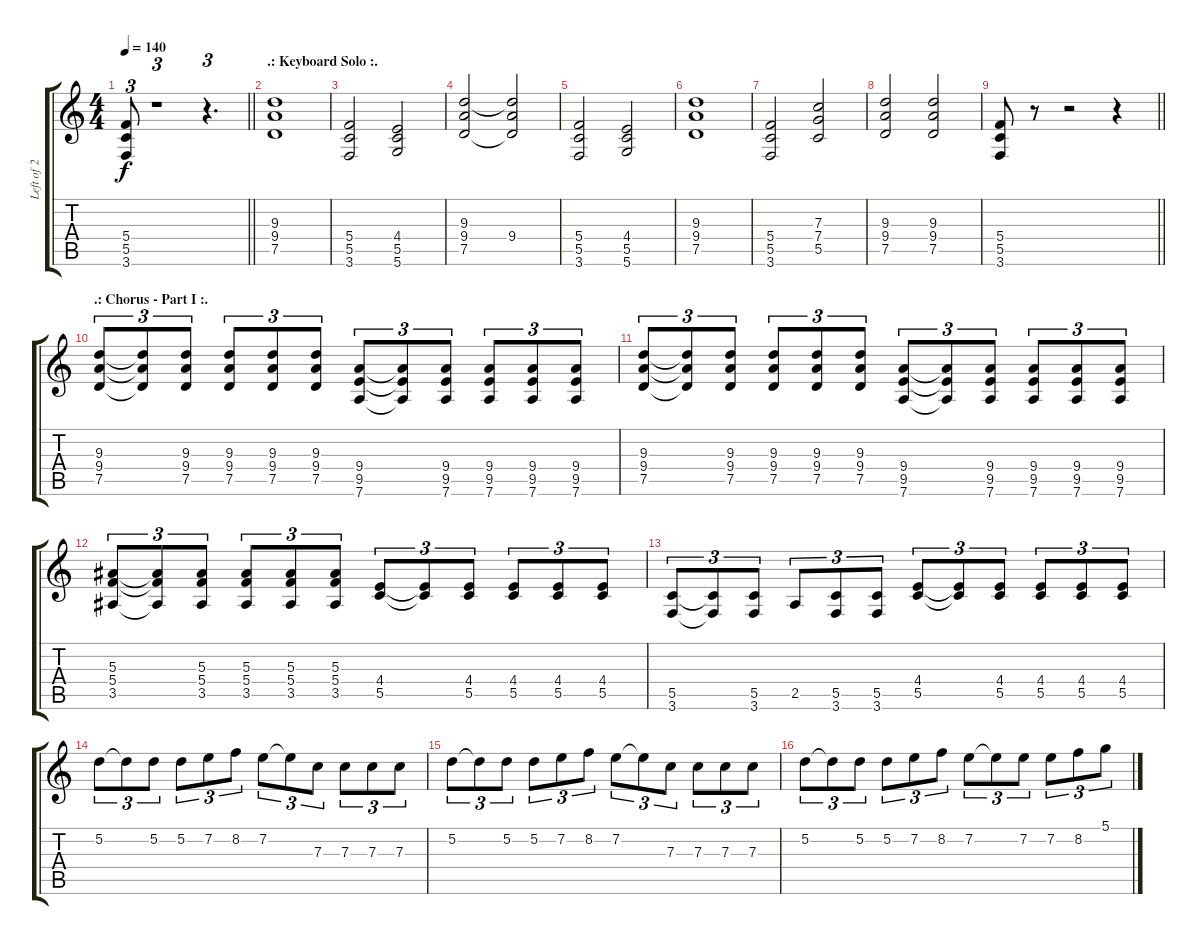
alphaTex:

\track ("Left of 2" "Left of 2") {instrument overdrivenguitar}
\staff {score tabs}
\tuning (D4 A3 F3 C3 G2 D2) {hide}
\ts (4 4)
\tempo 140
\clef g2
\barLineRight lightlight
\ks c
(5.4 5.5 3.6).8{tu (3 2) dy f} r.1{tu (3 2)} r.4{d tu (3 2)} |
\section ("" ".: Keyboard Solo :.")
(9.3 9.4 7.5).1{volume 14} |
(5.4 5.5 3.6).2 (4.4 5.5 5.6).2 |
(9.3 9.4 7.5).2 (9.3{t} 9.4 7.5{t}).2 |
(5.4 5.5 3.6).2 (4.4 5.5 5.6).2 |
(9.3 9.4 7.5).1 |
(5.4 5.5 3.6).2 (7.3 7.4 5.5).2 |
(9.3 9.4 7.5).2 (9.3 9.4 7.5).2 |
\barLineRight lightlight
(5.4 5.5 3.6).8 r.8 r.2 r.4 |
\section ("" ".: Chorus - Part I :.")
(9.3 9.4 7.5).8{tu (3 2)} (9.3{t} 9.4{t} 7.5{t}).8{tu (3 2)} (9.3 9.4 7.5).8{tu (3 2)} (9.3 9.4 7.5).8{tu (3 2)} (9.3 9.4 7.5).8{tu (3 2)} (9.3 9.4 7.5).8{tu (3 2)} (9.4 9.5 7.6).8{tu (3 2)} (9.4{t} 9.5{t} 7.6{t}).8{tu (3 2)} (9.4 9.5 7.6).8{tu (3 2)} (9.4 9.5 7.6).8{tu (3 2)} (9.4 9.5 7.6).8{tu (3 2)} (9.4 9.5 7.6).8{tu (3 2)} |
(9.3 9.4 7.5).8{tu (3 2)} (9.3{t} 9.4{t} 7.5{t}).8{tu (3 2)} (9.3 9.4 7.5).8{tu (3 2)} (9.3 9.4 7.5).8{tu (3 2)} (9.3 9.4 7.5).8{tu (3 2)} (9.3 9.4 7.5).8{tu (3 2)} (9.4 9.5 7.6).8{tu (3 2)} (9.4{t} 9.5{t} 7.6{t}).8{tu (3 2)} (9.4 9.5 7.6).8{tu (3 2)} (9.4 9.5 7.6).8{tu (3 2)} (9.4 9.5 7.6).8{tu (3 2)} (9.4 9.5 7.6).8{tu (3 2)} |
(5.3 5.4 3.5).8{tu (3 2)} (5.3{t} 5.4{t} 3.5{t}).8{tu (3 2)} (5.3 5.4 3.5).8{tu (3 2)} (5.3 5.4 3.5).8{tu (3 2)} (5.3 5.4 3.5).8{tu (3 2)} (5.3 5.4 3.5).8{tu (3 2)} (4.4 5.5).8{tu (3 2)} (4.4{t} 5.5{t}).8{tu (3 2)} (4.4 5.5).8{tu (3 2)} (4.4 5.5).8{tu (3 2)} (4.4 5.5).8{tu (3 2)} (4.4 5.5).8{tu (3 2)} |
(5.5 3.6).8{tu (3 2)} (5.5{t} 3.6{t}).8{tu (3 2)} (5.5 3.6).8{tu (3 2)} 2.5.8{tu (3 2)} (5.5 3.6).8{tu (3 2)} (5.5 3.6).8{tu (3 2)} (4.4 5.5).8{tu (3 2)} (4.4{t} 5.5{t}).8{tu (3 2)} (4.4 5.5).8{tu (3 2)} (4.4 5.5).8{tu (3 2)} (4.4 5.5).8{tu (3 2)} (4.4 5.5).8{tu (3 2)} |
5.2.8{tu (3 2) volume 16 balance 14} 5.2{t}.8{tu (3 2)} 5.2.8{tu (3 2)} 5.2.8{tu (3 2)} 7.2.8{tu (3 2)} 8.2.8{tu (3 2)} 7.2.8{tu (3 2)} 7.2{t}.8{tu (3 2)} 7.3.8{tu (3 2)} 7.3.8{tu (3 2)} 7.3.8{tu (3 2)} 7.3.8{tu (3 2)} |
5.2.8{tu (3 2)} 5.2{t}.8{tu (3 2)} 5.2.8{tu (3 2)} 5.2.8{tu (3 2)} 7.2.8{tu (3 2)} 8.2.8{tu (3 2)} 7.2.8{tu (3 2)} 7.2{t}.8{tu (3 2)} 7.3.8{tu (3 2)} 7.3.8{tu (3 2)} 7.3.8{tu (3 2)} 7.3.8{tu (3 2)} |
5.2.8{tu (3 2)} 5.2{t}.8{tu (3 2)} 5.2.8{tu (3 2)} 5.2.8{tu (3 2)} 7.2.8{tu (3 2)} 8.2.8{tu (3 2)} 7.2.8{tu (3 2)} 7.2{t}.8{tu (3 2)} 7.2.8{tu (3 2)} 7.2.8{tu (3 2)} 8.2.8{tu (3 2)} 5.1.8{tu (3 2)}
